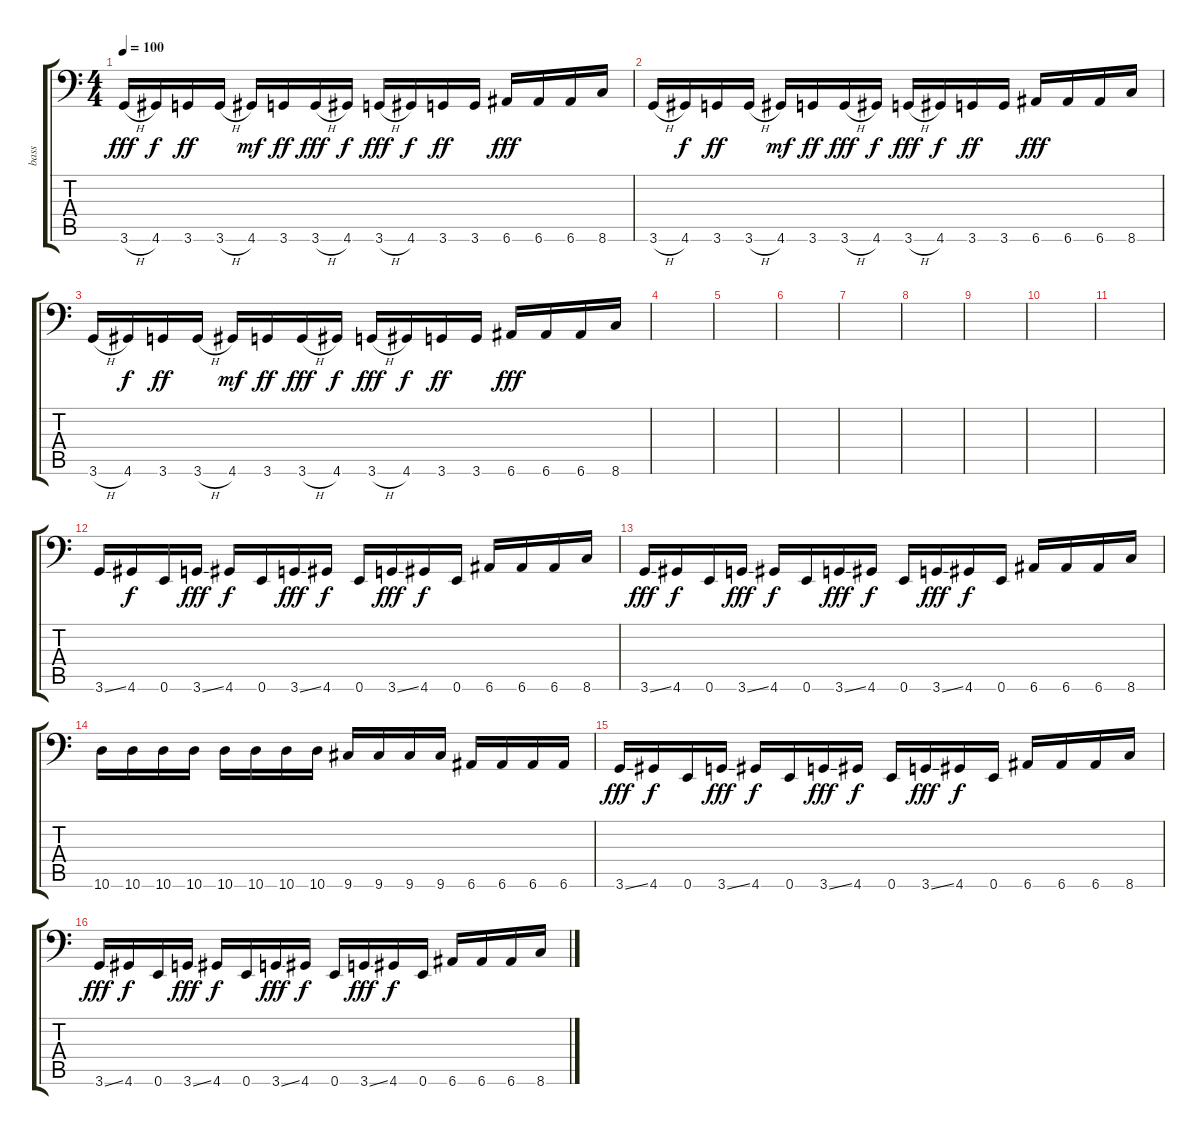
\track ("bass" "bass") {instrument electricbassfinger}
\staff {score tabs}
\tuning (E3 B2 G2 D2 A1 E1) {hide}
\ts (4 4)
\tempo 100
\clef f4
\ks c
3.6{h}.16{dy fff} 4.6.16{dy f} 3.6.16{dy ff} 3.6{h}.16 4.6.16{dy mf} 3.6.16{dy ff} 3.6{h}.16{dy fff} 4.6.16{dy f} 3.6{h}.16{dy fff} 4.6.16{dy f} 3.6.16{dy ff} 3.6.16 6.6.16{dy fff} 6.6.16 6.6.16 8.6.16 |
3.6{h}.16 4.6.16{dy f} 3.6.16{dy ff} 3.6{h}.16 4.6.16{dy mf} 3.6.16{dy ff} 3.6{h}.16{dy fff} 4.6.16{dy f} 3.6{h}.16{dy fff} 4.6.16{dy f} 3.6.16{dy ff} 3.6.16 6.6.16{dy fff} 6.6.16 6.6.16 8.6.16 |
3.6{h}.16 4.6.16{dy f} 3.6.16{dy ff} 3.6{h}.16 4.6.16{dy mf} 3.6.16{dy ff} 3.6{h}.16{dy fff} 4.6.16{dy f} 3.6{h}.16{dy fff} 4.6.16{dy f} 3.6.16{dy ff} 3.6.16 6.6.16{dy fff} 6.6.16 6.6.16 8.6.16 |
|
|
|
|
|
|
|
|
3.6{ss}.16 4.6.16{dy f} 0.6.16 3.6{ss}.16{dy fff} 4.6.16{dy f} 0.6.16 3.6{ss}.16{dy fff} 4.6.16{dy f} 0.6.16 3.6{ss}.16{dy fff} 4.6.16{dy f} 0.6.16 6.6.16 6.6.16 6.6.16 8.6.16 |
3.6{ss}.16{dy fff} 4.6.16{dy f} 0.6.16 3.6{ss}.16{dy fff} 4.6.16{dy f} 0.6.16 3.6{ss}.16{dy fff} 4.6.16{dy f} 0.6.16 3.6{ss}.16{dy fff} 4.6.16{dy f} 0.6.16 6.6.16 6.6.16 6.6.16 8.6.16 |
10.6.16 10.6.16 10.6.16 10.6.16 10.6.16 10.6.16 10.6.16 10.6.16 9.6.16 9.6.16 9.6.16 9.6.16 6.6.16 6.6.16 6.6.16 6.6.16 |
3.6{ss}.16{dy fff} 4.6.16{dy f} 0.6.16 3.6{ss}.16{dy fff} 4.6.16{dy f} 0.6.16 3.6{ss}.16{dy fff} 4.6.16{dy f} 0.6.16 3.6{ss}.16{dy fff} 4.6.16{dy f} 0.6.16 6.6.16 6.6.16 6.6.16 8.6.16 |
3.6{ss}.16{dy fff} 4.6.16{dy f} 0.6.16 3.6{ss}.16{dy fff} 4.6.16{dy f} 0.6.16 3.6{ss}.16{dy fff} 4.6.16{dy f} 0.6.16 3.6{ss}.16{dy fff} 4.6.16{dy f} 0.6.16 6.6.16 6.6.16 6.6.16 8.6.16
